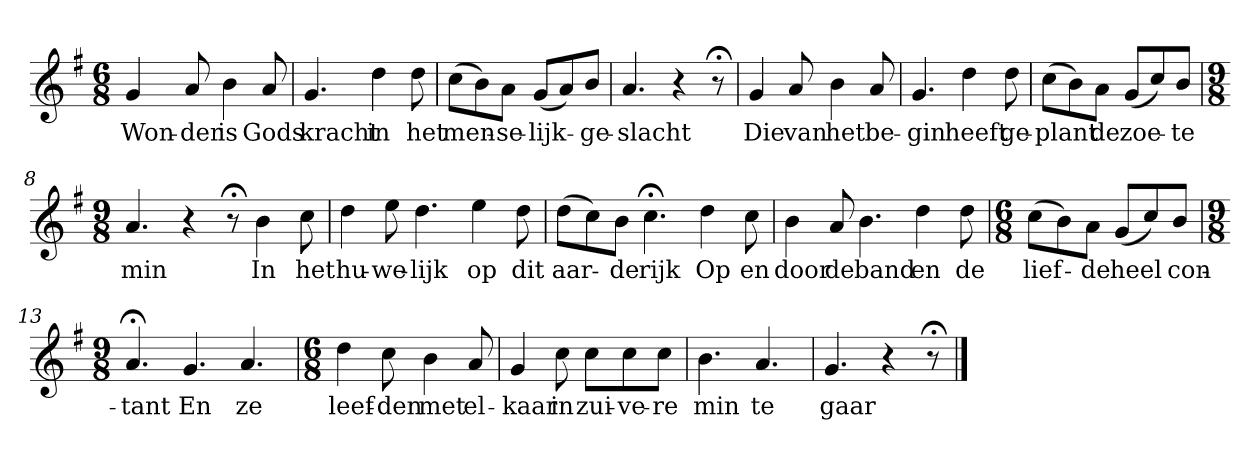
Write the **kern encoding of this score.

**kern	**text
*part1	*part1
*staff1	*staff1
*k[f#]	*
*G:	*
*M6/8	*
*MM120	*
=1	=1
4g	Won-
8a	-der
4b	is
8a	Gods
=2	=2
4.g	kracht
4dd	in
8dd	het
=3	=3
(8ccL	men-
8b)	.
8aJ	-se-
(8gL	-lijk-
8a)	.
8bJ	-ge-
=4	=4
4.a	-slacht
4r	.
8r;<	.
=5	=5
4g	Die
8a	van
4b	het
8a	be-
=6	=6
4.g	-gin
4dd	heeft
8dd	ge-
=7	=7
(8ccL	-plant
8b)	.
8aJ	de
(8gL	zoe-
8cc)	.
8bJ	-te
=8	=8
*M9/8	*
4.a	min
4r	.
8r;<	.
4b	In
8cc	het
=9	=9
4dd	hu-
8ee	-we-
4.dd	-lijk
4ee	op
8dd	dit
=10	=10
(8ddL	aar-
8cc)	.
8bJ	-de
4.cc;<	rijk
4dd	Op
8cc	en
=11	=11
4b	door
8a	de
4.b	band
4dd	en
8dd	de
=12	=12
*M6/8	*
(8ccL	lief-
8b)	.
8aJ	-de
(8gL	heel
8cc)	.
8bJ	con-
=13	=13
*M9/8	*
4.a;<	-tant
4.g	En
4.a	ze
=14	=14
*M6/8	*
4dd	leef-
8cc	-den
4b	met
8a	el-
=15	=15
4g	-kaar
8cc	in
8ccL	zui-
8cc	-ve-
8ccJ	-re
=16	=16
4.b	min
4.a	te
=17	=17
4.g	gaar
4r	.
8r;<	.
==	==
*-	*-
